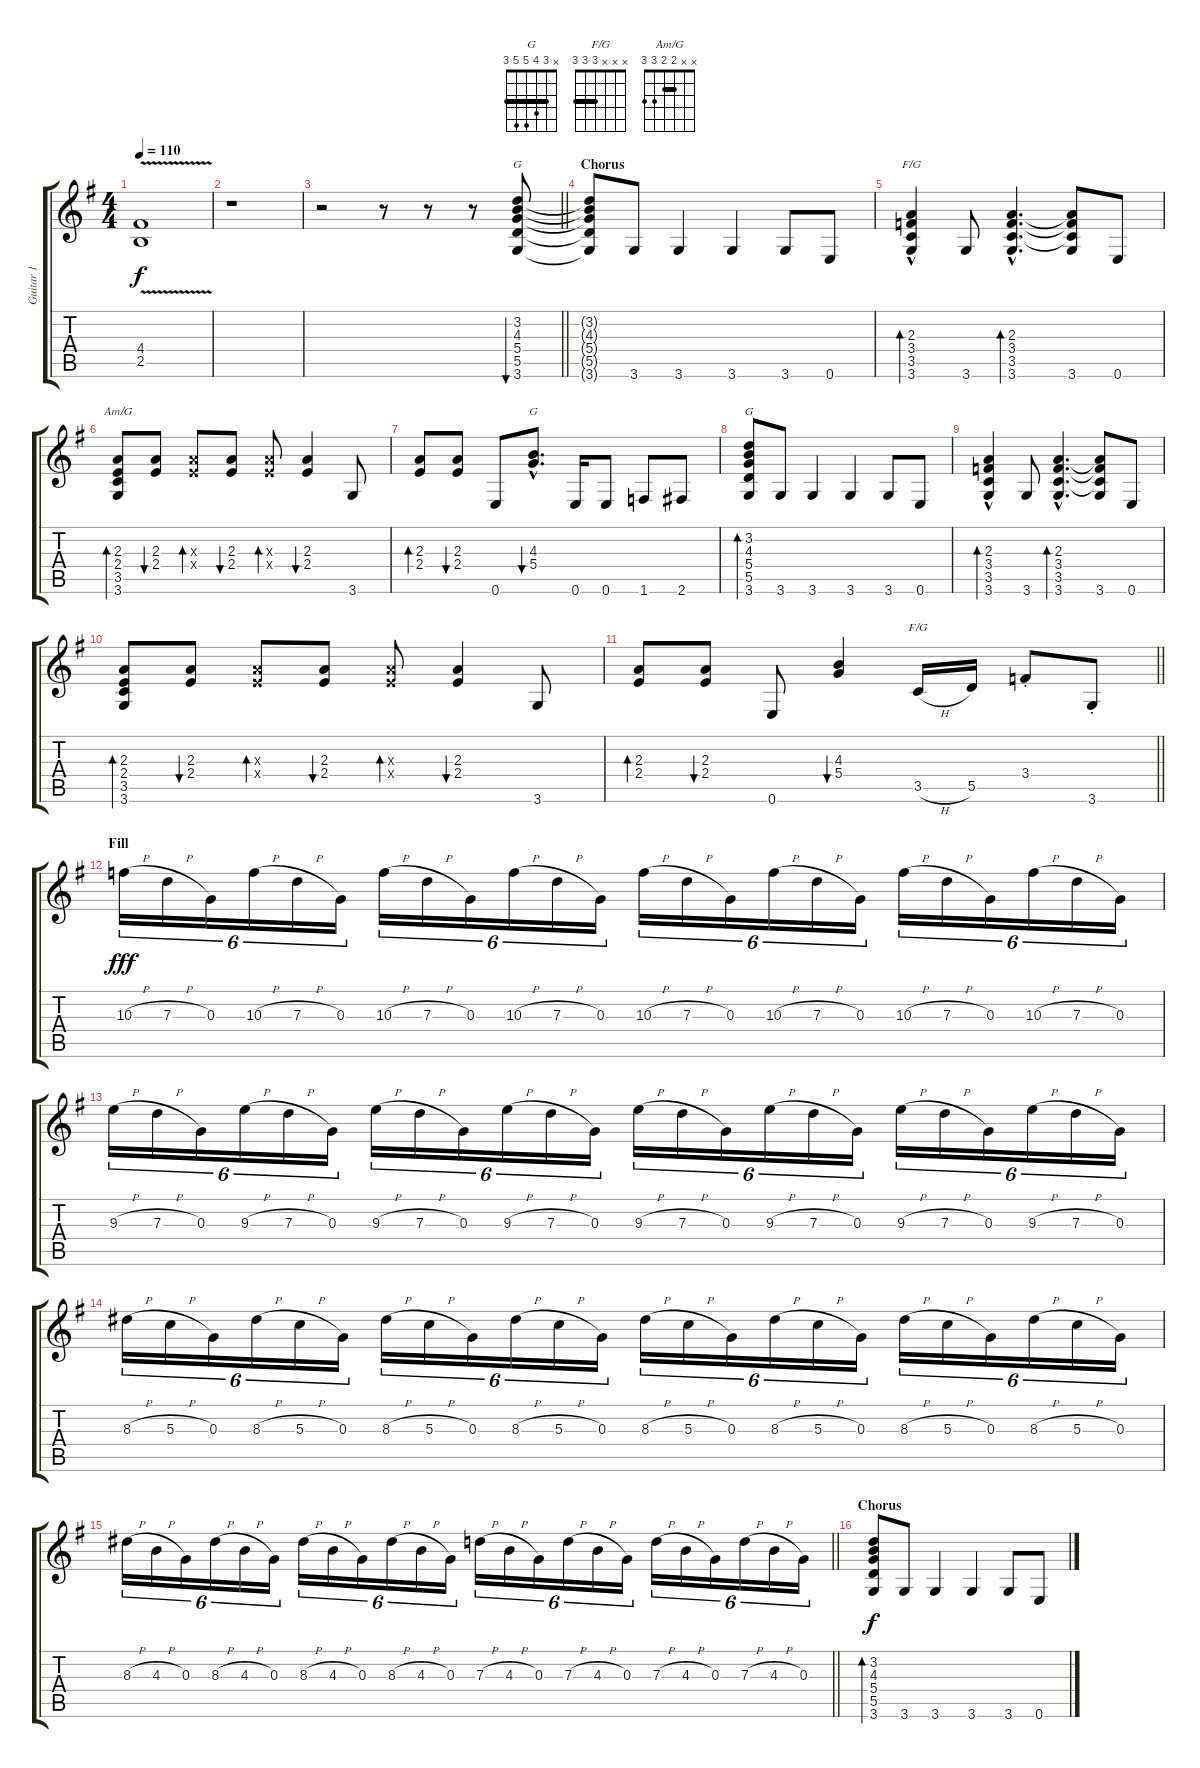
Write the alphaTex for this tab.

\track ("Guitar 1" "Guitar 1") {instrument distortionguitar}
\staff {score tabs}
\tuning (E4 B3 G3 D3 A2 E2) {hide}
\chord ("G" 3 3 4 5 5 3) {barre 3}
\chord ("F/G" x x 2 3 3 3)
\chord ("Am/G" x x 2 2 3 3) {barre 2}
\chord ("G" x x 4 5 x 3)
\chord ("G" x 3 4 5 5 3) {barre 3}
\chord ("F/G" x x x 3 3 3) {barre 3}
\ts (4 4)
\tempo 110
\clef g2
\ks g
(4.4 2.5{v}).1{dy f} |
r.1 |
\barLineRight lightlight
r.2 r.8 r.8 r.8 (3.2 4.3 5.4 5.5 3.6).8{bu 30 ch "G"} |
\section ("" "Chorus")
(3.2{t} 4.3{t} 5.4{t} 5.5{t} 3.6{t}).8 3.6.8 3.6.4 3.6.4 3.6.8 0.6.8 |
(2.3{hac} 3.4{hac} 3.5{hac} 3.6).4{bd 30 ch "F/G"} 3.6.8 (2.3 3.4 3.5 3.6{hac}).4{d bd 30} (2.3{t} 3.4{t} 3.5{t} 3.6).8 0.6.8 |
(2.3 2.4 3.5 3.6).8{bd 30 ch "Am/G"} (2.3 2.4).8{bu 30} (2.3{x} 2.4{x}).8{bd 30} (2.3 2.4).8{bu 30} (2.3{x} 2.4{x}).8{bd 30} (2.3 2.4).4{bu 30} 3.6.8 |
(2.3 2.4).8{bd 30} (2.3 2.4).8{bu 60} 0.6.8 (4.3{hac} 5.4{hac}).8{d bu 60 ch "G"} 0.6.16 0.6.8 1.6.8 2.6.8 |
(3.2 4.3 5.4 5.5 3.6).8{bd 60 ch "G"} 3.6.8 3.6.4 3.6.4 3.6.8 0.6.8 |
(2.3{hac} 3.4{hac} 3.5{hac} 3.6).4{bd 30} 3.6.8 (2.3 3.4 3.5 3.6{hac}).4{d bd 30} (2.3{t} 3.4{t} 3.5{t} 3.6).8 0.6.8 |
(2.3 2.4 3.5 3.6).8{bd 30} (2.3 2.4).8{bu 30} (2.3{x} 2.4{x}).8{bd 30} (2.3 2.4).8{bu 30} (2.3{x} 2.4{x}).8{bd 30} (2.3 2.4).4{bu 30} 3.6.8 |
\barLineRight lightlight
(2.3 2.4).8{bd 30} (2.3 2.4).8{bu 60} 0.6.8 (4.3 5.4).4{bu 60} 3.5{h}.16{ch "F/G"} 5.5.16 3.4{st}.8 3.6{st}.8 |
\section ("" "Fill")
10.3{h}.16{tu (6 4) dy fff volume 16} 7.3{h}.16{tu (6 4)} 0.3.16{tu (6 4)} 10.3{h}.16{tu (6 4)} 7.3{h}.16{tu (6 4)} 0.3.16{tu (6 4)} 10.3{h}.16{tu (6 4)} 7.3{h}.16{tu (6 4)} 0.3.16{tu (6 4)} 10.3{h}.16{tu (6 4)} 7.3{h}.16{tu (6 4)} 0.3.16{tu (6 4)} 10.3{h}.16{tu (6 4)} 7.3{h}.16{tu (6 4)} 0.3.16{tu (6 4)} 10.3{h}.16{tu (6 4)} 7.3{h}.16{tu (6 4)} 0.3.16{tu (6 4)} 10.3{h}.16{tu (6 4)} 7.3{h}.16{tu (6 4)} 0.3.16{tu (6 4)} 10.3{h}.16{tu (6 4)} 7.3{h}.16{tu (6 4)} 0.3.16{tu (6 4)} |
9.3{h}.16{tu (6 4)} 7.3{h}.16{tu (6 4)} 0.3.16{tu (6 4)} 9.3{h}.16{tu (6 4)} 7.3{h}.16{tu (6 4)} 0.3.16{tu (6 4)} 9.3{h}.16{tu (6 4)} 7.3{h}.16{tu (6 4)} 0.3.16{tu (6 4)} 9.3{h}.16{tu (6 4)} 7.3{h}.16{tu (6 4)} 0.3.16{tu (6 4)} 9.3{h}.16{tu (6 4)} 7.3{h}.16{tu (6 4)} 0.3.16{tu (6 4)} 9.3{h}.16{tu (6 4)} 7.3{h}.16{tu (6 4)} 0.3.16{tu (6 4)} 9.3{h}.16{tu (6 4)} 7.3{h}.16{tu (6 4)} 0.3.16{tu (6 4)} 9.3{h}.16{tu (6 4)} 7.3{h}.16{tu (6 4)} 0.3.16{tu (6 4)} |
8.3{h}.16{tu (6 4)} 5.3{h}.16{tu (6 4)} 0.3.16{tu (6 4)} 8.3{h}.16{tu (6 4)} 5.3{h}.16{tu (6 4)} 0.3.16{tu (6 4)} 8.3{h}.16{tu (6 4)} 5.3{h}.16{tu (6 4)} 0.3.16{tu (6 4)} 8.3{h}.16{tu (6 4)} 5.3{h}.16{tu (6 4)} 0.3.16{tu (6 4)} 8.3{h}.16{tu (6 4)} 5.3{h}.16{tu (6 4)} 0.3.16{tu (6 4)} 8.3{h}.16{tu (6 4)} 5.3{h}.16{tu (6 4)} 0.3.16{tu (6 4)} 8.3{h}.16{tu (6 4)} 5.3{h}.16{tu (6 4)} 0.3.16{tu (6 4)} 8.3{h}.16{tu (6 4)} 5.3{h}.16{tu (6 4)} 0.3.16{tu (6 4)} |
\barLineRight lightlight
8.3{h}.16{tu (6 4)} 4.3{h}.16{tu (6 4)} 0.3.16{tu (6 4)} 8.3{h}.16{tu (6 4)} 4.3{h}.16{tu (6 4)} 0.3.16{tu (6 4)} 8.3{h}.16{tu (6 4)} 4.3{h}.16{tu (6 4)} 0.3.16{tu (6 4)} 8.3{h}.16{tu (6 4)} 4.3{h}.16{tu (6 4)} 0.3.16{tu (6 4)} 7.3{h}.16{tu (6 4)} 4.3{h}.16{tu (6 4)} 0.3.16{tu (6 4)} 7.3{h}.16{tu (6 4)} 4.3{h}.16{tu (6 4)} 0.3.16{tu (6 4)} 7.3{h}.16{tu (6 4)} 4.3{h}.16{tu (6 4)} 0.3.16{tu (6 4)} 7.3{h}.16{tu (6 4)} 4.3{h}.16{tu (6 4)} 0.3.16{tu (6 4)} |
\section ("" "Chorus")
(3.2 4.3 5.4 5.5 3.6).8{bd 60 dy f} 3.6.8 3.6.4 3.6.4 3.6.8 0.6.8
